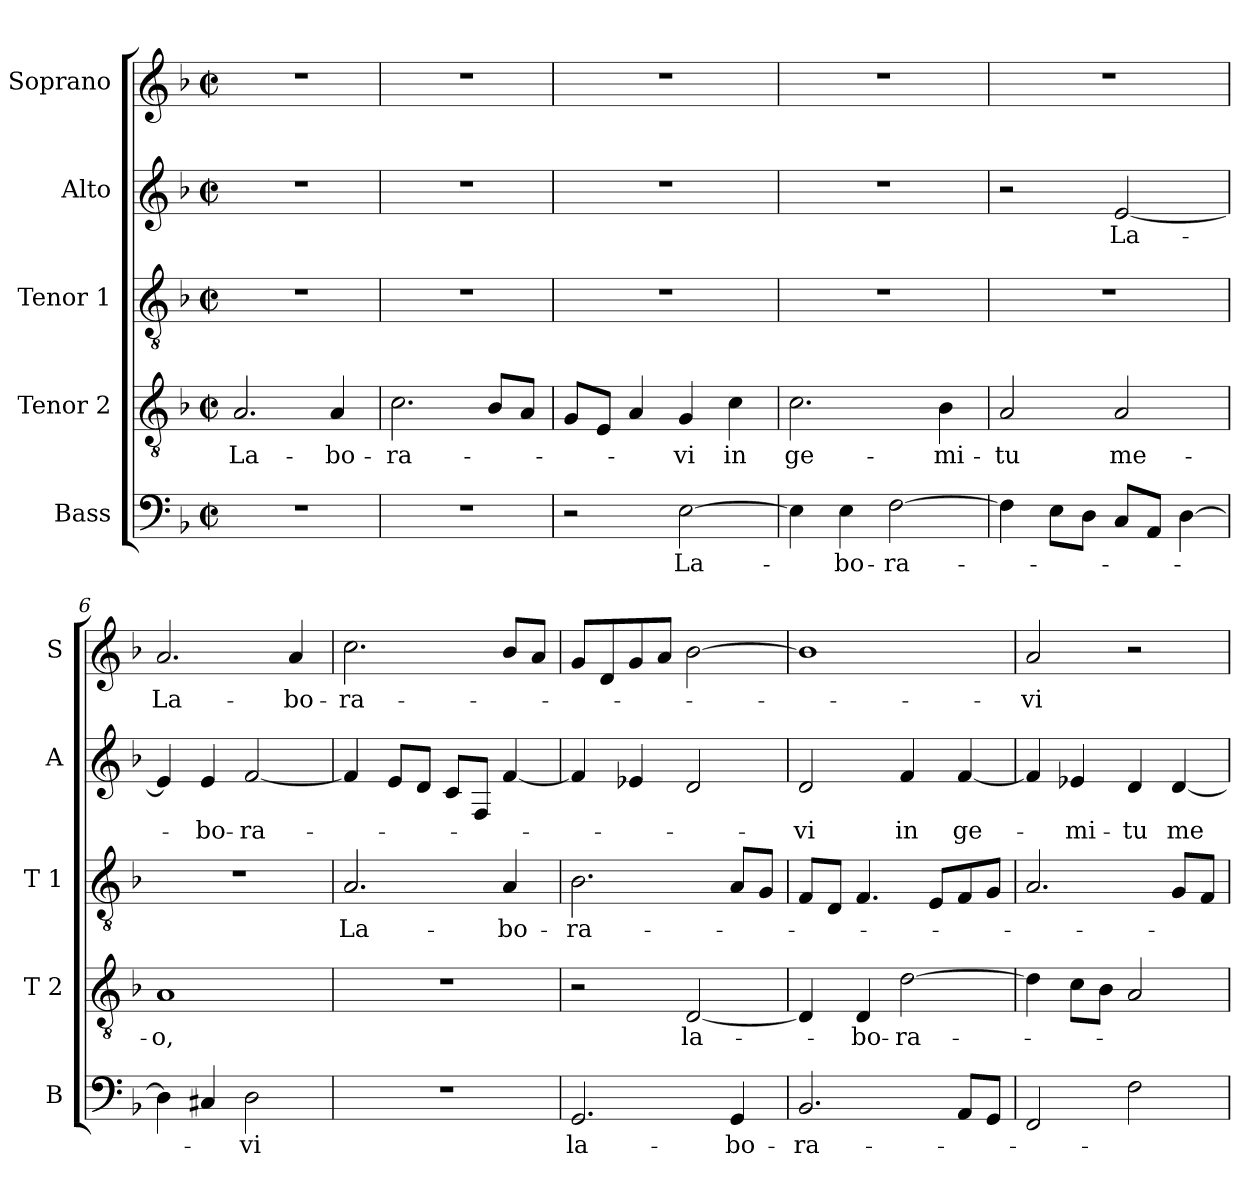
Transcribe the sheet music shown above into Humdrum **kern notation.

**kern	**text	**kern	**text	**kern	**text	**kern	**text	**kern	**text
*part5	*part5	*part4	*part4	*part3	*part3	*part2	*part2	*part1	*part1
*staff5	*staff5	*staff4	*staff4	*staff3	*staff3	*staff2	*staff2	*staff1	*staff1
*I"Bass	*	*I"Tenor 2	*	*I"Tenor 1	*	*I"Alto	*	*I"Soprano	*
*I'B	*	*I'T 2	*	*I'T 1	*	*I'A	*	*I'S	*
*clefF4	*	*clefGv2	*	*clefGv2	*	*clefG2	*	*clefG2	*
*k[b-]	*	*k[b-]	*	*k[b-]	*	*k[b-]	*	*k[b-]	*
*F:	*	*F:	*	*F:	*	*F:	*	*F:	*
*M2/2	*	*M2/2	*	*M2/2	*	*M2/2	*	*M2/2	*
*met(c|)	*	*met(c|)	*	*met(c|)	*	*met(c|)	*	*met(c|)	*
=1	=1	=1	=1	=1	=1	=1	=1	=1	=1
1r	.	2.A/	La-	1r	.	1r	.	1r	.
.	.	4A/	-bo-	.	.	.	.	.	.
=2	=2	=2	=2	=2	=2	=2	=2	=2	=2
1r	.	2.c\	-ra-	1r	.	1r	.	1r	.
.	.	8B-/L	.	.	.	.	.	.	.
.	.	8A/J	.	.	.	.	.	.	.
=3	=3	=3	=3	=3	=3	=3	=3	=3	=3
2r	.	8G/L	.	1r	.	1r	.	1r	.
.	.	8E/J	.	.	.	.	.	.	.
.	.	4A/	.	.	.	.	.	.	.
[2E\	La-	4G/	-vi	.	.	.	.	.	.
.	.	4c\	in	.	.	.	.	.	.
=4	=4	=4	=4	=4	=4	=4	=4	=4	=4
4E\]	.	2.c\	ge-	1r	.	1r	.	1r	.
4E\	-bo-	.	.	.	.	.	.	.	.
[2F\	-ra-	.	.	.	.	.	.	.	.
.	.	4B-\	-mi-	.	.	.	.	.	.
=5	=5	=5	=5	=5	=5	=5	=5	=5	=5
4F\]	.	2A/	-tu	1r	.	2r	.	1r	.
8E\L	.	.	.	.	.	.	.	.	.
8D\J	.	.	.	.	.	.	.	.	.
8C/L	.	2A/	me-	.	.	[2e/	La-	.	.
8AA/J	.	.	.	.	.	.	.	.	.
[4D\	.	.	.	.	.	.	.	.	.
!!LO:LB:g=z
=6	=6	=6	=6	=6	=6	=6	=6	=6	=6
4D\]	.	1A	-o,	1r	.	4e/]	.	2.a/	La-
4C#X/	.	.	.	.	.	4e/	-bo-	.	.
2D\	-vi	.	.	.	.	[2f/	-ra-	.	.
.	.	.	.	.	.	.	.	4a/	-bo-
=7	=7	=7	=7	=7	=7	=7	=7	=7	=7
1r	.	1r	.	2.A/	La-	4f/]	.	2.cc\	-ra-
.	.	.	.	.	.	8e/L	.	.	.
.	.	.	.	.	.	8d/J	.	.	.
.	.	.	.	.	.	8c/L	.	.	.
.	.	.	.	.	.	8F/J	.	.	.
.	.	.	.	4A/	-bo-	[4f/	.	8b-/L	.
.	.	.	.	.	.	.	.	8a/J	.
=8	=8	=8	=8	=8	=8	=8	=8	=8	=8
2.GG/	la-	2r	.	2.B-\	-ra-	4f/]	.	8g/L	.
.	.	.	.	.	.	.	.	8d/	.
.	.	.	.	.	.	4e-X/	.	8g/	.
.	.	.	.	.	.	.	.	8a/J	.
.	.	[2D/	la-	.	.	2d/	.	[2b-\	.
4GG/	-bo-	.	.	8A/L	.	.	.	.	.
.	.	.	.	8G/J	.	.	.	.	.
=9	=9	=9	=9	=9	=9	=9	=9	=9	=9
2.BB-/	-ra-	4D/]	.	8F/L	.	2d/	-vi	1b-]	.
.	.	.	.	8D/J	.	.	.	.	.
.	.	4D/	-bo-	4.F/	.	.	.	.	.
.	.	[2d\	-ra-	.	.	4f/	in	.	.
.	.	.	.	8E/L	.	.	.	.	.
8AA/L	.	.	.	8F/	.	[4f/	ge-	.	.
8GG/J	.	.	.	8G/J	.	.	.	.	.
=10	=10	=10	=10	=10	=10	=10	=10	=10	=10
2FF/	.	4d\]	.	2.A/	.	4f/]	.	2a/	-vi
.	.	8c\L	.	.	.	4e-X/	-mi-	.	.
.	.	8B-\J	.	.	.	.	.	.	.
2F\	.	2A/	.	.	.	4d/	-tu	2r	.
.	.	.	.	8G/L	.	[4d/	me-	.	.
.	.	.	.	8F/J	.	.	.	.	.
=	=	=	=	=	=	=	=	=	=
*-	*-	*-	*-	*-	*-	*-	*-	*-	*-
